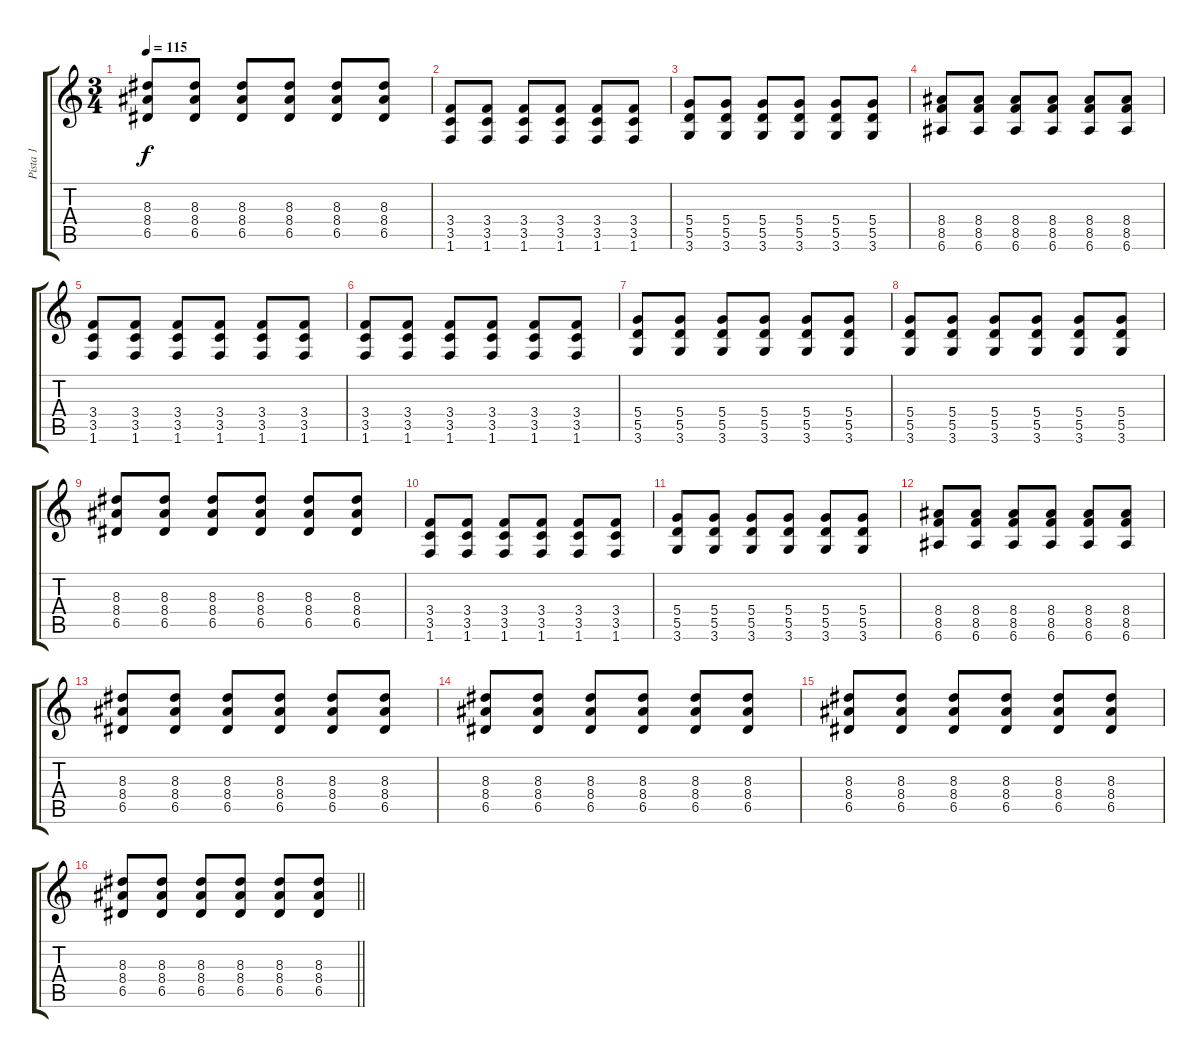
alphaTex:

\track ("Pista 1" "Pista 1") {instrument distortionguitar}
\staff {score tabs}
\tuning (E4 B3 G3 D3 A2 E2) {hide}
\ts (3 4)
\tempo 115
\clef g2
\ks c
(8.3 8.4 6.5).8{dy f} (8.3 8.4 6.5).8 (8.3 8.4 6.5).8 (8.3 8.4 6.5).8 (8.3 8.4 6.5).8 (8.3 8.4 6.5).8 |
(3.4 3.5 1.6).8 (3.4 3.5 1.6).8 (3.4 3.5 1.6).8 (3.4 3.5 1.6).8 (3.4 3.5 1.6).8 (3.4 3.5 1.6).8 |
(5.4 5.5 3.6).8 (5.4 5.5 3.6).8 (5.4 5.5 3.6).8 (5.4 5.5 3.6).8 (5.4 5.5 3.6).8 (5.4 5.5 3.6).8 |
(8.4 8.5 6.6).8 (8.4 8.5 6.6).8 (8.4 8.5 6.6).8 (8.4 8.5 6.6).8 (8.4 8.5 6.6).8 (8.4 8.5 6.6).8 |
(3.4 3.5 1.6).8 (3.4 3.5 1.6).8 (3.4 3.5 1.6).8 (3.4 3.5 1.6).8 (3.4 3.5 1.6).8 (3.4 3.5 1.6).8 |
(3.4 3.5 1.6).8 (3.4 3.5 1.6).8 (3.4 3.5 1.6).8 (3.4 3.5 1.6).8 (3.4 3.5 1.6).8 (3.4 3.5 1.6).8 |
(5.4 5.5 3.6).8 (5.4 5.5 3.6).8 (5.4 5.5 3.6).8 (5.4 5.5 3.6).8 (5.4 5.5 3.6).8 (5.4 5.5 3.6).8 |
(5.4 5.5 3.6).8 (5.4 5.5 3.6).8 (5.4 5.5 3.6).8 (5.4 5.5 3.6).8 (5.4 5.5 3.6).8 (5.4 5.5 3.6).8 |
(8.3 8.4 6.5).8 (8.3 8.4 6.5).8 (8.3 8.4 6.5).8 (8.3 8.4 6.5).8 (8.3 8.4 6.5).8 (8.3 8.4 6.5).8 |
(3.4 3.5 1.6).8 (3.4 3.5 1.6).8 (3.4 3.5 1.6).8 (3.4 3.5 1.6).8 (3.4 3.5 1.6).8 (3.4 3.5 1.6).8 |
(5.4 5.5 3.6).8 (5.4 5.5 3.6).8 (5.4 5.5 3.6).8 (5.4 5.5 3.6).8 (5.4 5.5 3.6).8 (5.4 5.5 3.6).8 |
(8.4 8.5 6.6).8 (8.4 8.5 6.6).8 (8.4 8.5 6.6).8 (8.4 8.5 6.6).8 (8.4 8.5 6.6).8 (8.4 8.5 6.6).8 |
(8.3 8.4 6.5).8 (8.3 8.4 6.5).8 (8.3 8.4 6.5).8 (8.3 8.4 6.5).8 (8.3 8.4 6.5).8 (8.3 8.4 6.5).8 |
(8.3 8.4 6.5).8 (8.3 8.4 6.5).8 (8.3 8.4 6.5).8 (8.3 8.4 6.5).8 (8.3 8.4 6.5).8 (8.3 8.4 6.5).8 |
(8.3 8.4 6.5).8 (8.3 8.4 6.5).8 (8.3 8.4 6.5).8 (8.3 8.4 6.5).8 (8.3 8.4 6.5).8 (8.3 8.4 6.5).8 |
\barLineRight lightlight
(8.3 8.4 6.5).8 (8.3 8.4 6.5).8 (8.3 8.4 6.5).8 (8.3 8.4 6.5).8 (8.3 8.4 6.5).8 (8.3 8.4 6.5).8
